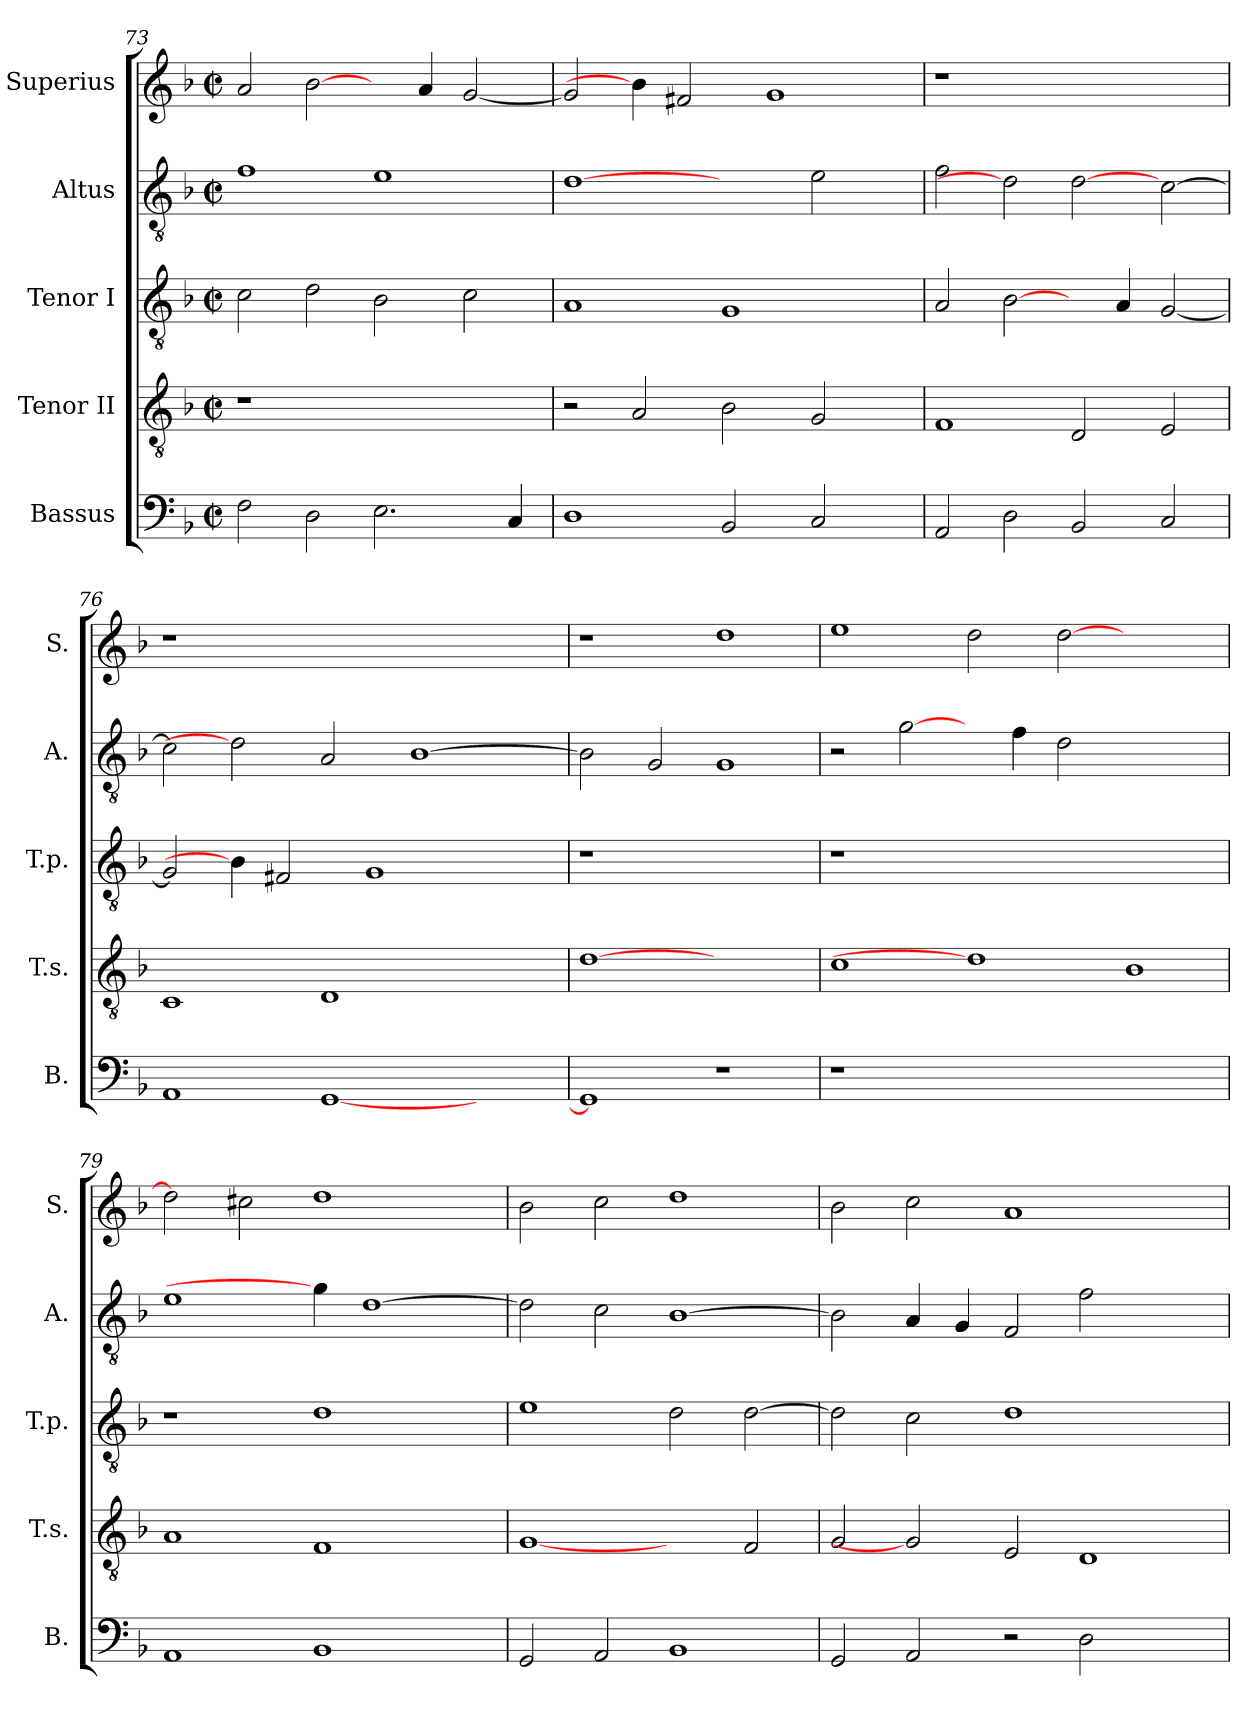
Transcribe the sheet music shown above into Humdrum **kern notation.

**kern	**kern	**kern	**kern	**kern
*part5	*part4	*part3	*part2	*part1
*staff5	*staff4	*staff3	*staff2	*staff1
*I"Bassus	*I"Tenor II	*I"Tenor I	*I"Altus	*I"Superius
*I'B.	*I'T.s.	*I'T.p.	*I'A.	*I'S.
!!LO:LB:g=z
*clefF4	*clefGv2	*clefGv2	*clefGv2	*clefG2
*	*ITrd7c12	*ITrd7c12	*ITrd7c12	*
*k[b-]	*k[b-]	*k[b-]	*k[b-]	*k[b-]
*F:	*F:	*F:	*F:	*F:
*M2/2	*M2/2	*M2/2	*M2/2	*M2/2
*met(c|)	*met(c|)	*met(c|)	*met(c|)	*met(c|)
=73	=73	=73	=73	=73
!	!LO:N:vis=1	!	!	!
2Fi\	1r	2Ci\	1Fi	2ai/
2Di\	.	2Di\	.	[2b-i\
2.Ei\	1ryy	2BB-i\	1Ei	4ryy
.	.	.	.	4ai/
.	.	2Ci\	.	[<2gi/
4Ci/	.	.	.	.
=74	=74	=74	=74	=74
1Di	2r	1AAi	[1Di	2gi/]
.	2AAi/	.	.	4b-i\]
.	.	.	.	2f#Xi/
2BB-i/	2BB-i\	1GGi	2ryy	.
.	.	.	.	1gi
2Ci/	2GGi/	.	2Ei\	.
4ryy	4ryy	4ryy	4ryy	.
=75	=75	=75	=75	=75
!	!	!	!	!LO:N:vis=1
2AAi/	1FFi	2AAi/	2Fi\	1r
2Di\	.	[2BB-i\	2Di]	.
2BB-i/	2DDi/	4ryy	[2Di	1ryy
.	.	4AAi/	.	.
2Ci/	2EEi/	[<2GGi/	[>2Ci\	.
=76	=76	=76	=76	=76
!	!	!	!	!LO:N:vis=1
1AAi	1CCi	2GGi/]	2Ci\]	1r
.	.	4BB-i\]	2Di]	.
.	.	2FF#Xi/	.	.
[<1GGi	1DDi	.	2AAi/	1.ryy
.	.	1GGi	.	.
.	.	.	[>1BB-i	.
2ryy	2ryy	.	.	.
.	.	4ryy	.	.
=77	=77	=77	=77	=77
!	!	!LO:N:vis=1	!	!
1GGi]	[1Di	1r	2BB-i\]	1r
.	.	.	2GGi/	.
1r	1ryy	1ryy	1GGi	1ddi
!!LO:PB:g=z
=78	=78	=78	=78	=78
!LO:N:vis=1	!	!LO:N:vis=1	!	!
1r	1Ci	1r	2r	1eei
.	.	.	[2Gi\	.
0ryy	1Di]	0ryy	4ryy	2ddi\
.	.	.	4Fi\	.
.	.	.	2Di\	[>2ddi\
.	1BB-i	.	1ryy	1ryy
=79	=79	=79	=79	=79
1AAi	1AAi	1r	1Ei	2ddi\]
.	.	.	.	2cc#Xi\
1BB-i	1FFi	1Di	4Gi\]	1ddi
.	.	.	[>1Di	.
4ryy	4ryy	4ryy	.	4ryy
=80	=80	=80	=80	=80
2GGi/	[1GGi	1Ei	2Di\]	2b-i\
2AAi/	.	.	2Ci\	2cci\
1BB-i	2ryy	2Di\	[>1BB-i	1ddi
.	2FFi/	[>2Di\	.	.
=81	=81	=81	=81	=81
2GGi/	2GGi/	2Di\]	2BB-i\]	2b-i\
2AAi/	2GGi]	2Ci\	4AAi/	2cci\
.	.	.	4GGi/	.
2r	2EEi/	1Di	2FFi/	1ai
2Di\	1DDi	.	2Fi\	.
2ryy	.	2ryy	2ryy	2ryy
=	=	=	=	=
*-	*-	*-	*-	*-
